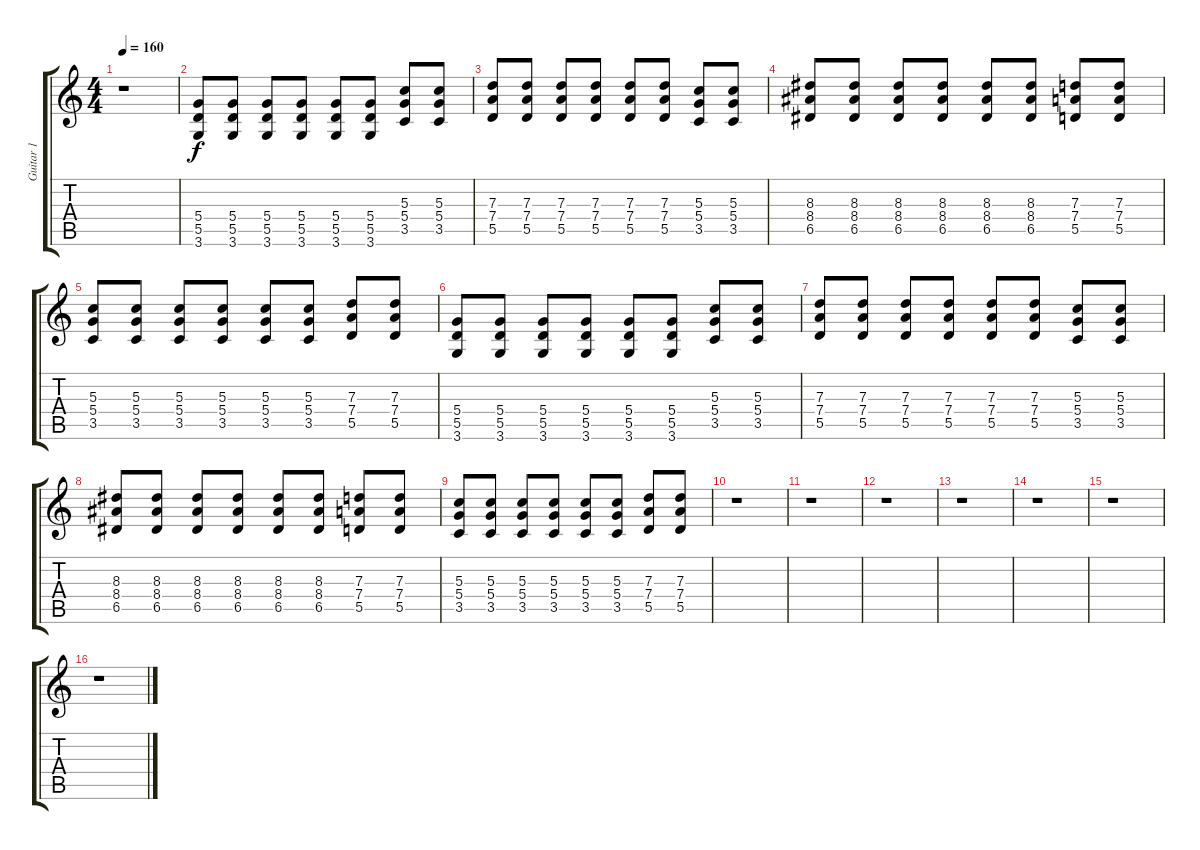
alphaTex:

\track ("Guitar 1" "Guitar 1") {instrument distortionguitar}
\staff {score tabs}
\tuning (E4 B3 G3 D3 A2 E2) {hide}
\ts (4 4)
\tempo 160
\clef g2
\ks c
r.1{dy f instrument distortionguitar} |
(5.4 5.5 3.6).8 (5.4 5.5 3.6).8 (5.4 5.5 3.6).8 (5.4 5.5 3.6).8 (5.4 5.5 3.6).8 (5.4 5.5 3.6).8 (5.3 5.4 3.5).8 (5.3 5.4 3.5).8 |
(7.3 7.4 5.5).8 (7.3 7.4 5.5).8 (7.3 7.4 5.5).8 (7.3 7.4 5.5).8 (7.3 7.4 5.5).8 (7.3 7.4 5.5).8 (5.3 5.4 3.5).8 (5.3 5.4 3.5).8 |
(8.3 8.4 6.5).8 (8.3 8.4 6.5).8 (8.3 8.4 6.5).8 (8.3 8.4 6.5).8 (8.3 8.4 6.5).8 (8.3 8.4 6.5).8 (7.3 7.4 5.5).8 (7.3 7.4 5.5).8 |
(5.3 5.4 3.5).8 (5.3 5.4 3.5).8 (5.3 5.4 3.5).8 (5.3 5.4 3.5).8 (5.3 5.4 3.5).8 (5.3 5.4 3.5).8 (7.3 7.4 5.5).8 (7.3 7.4 5.5).8 |
(5.4 5.5 3.6).8 (5.4 5.5 3.6).8 (5.4 5.5 3.6).8 (5.4 5.5 3.6).8 (5.4 5.5 3.6).8 (5.4 5.5 3.6).8 (5.3 5.4 3.5).8 (5.3 5.4 3.5).8 |
(7.3 7.4 5.5).8 (7.3 7.4 5.5).8 (7.3 7.4 5.5).8 (7.3 7.4 5.5).8 (7.3 7.4 5.5).8 (7.3 7.4 5.5).8 (5.3 5.4 3.5).8 (5.3 5.4 3.5).8 |
(8.3 8.4 6.5).8 (8.3 8.4 6.5).8 (8.3 8.4 6.5).8 (8.3 8.4 6.5).8 (8.3 8.4 6.5).8 (8.3 8.4 6.5).8 (7.3 7.4 5.5).8 (7.3 7.4 5.5).8 |
(5.3 5.4 3.5).8 (5.3 5.4 3.5).8 (5.3 5.4 3.5).8 (5.3 5.4 3.5).8 (5.3 5.4 3.5).8 (5.3 5.4 3.5).8 (7.3 7.4 5.5).8 (7.3 7.4 5.5).8 |
r.1 |
r.1 |
r.1 |
r.1 |
r.1 |
r.1 |
r.1
